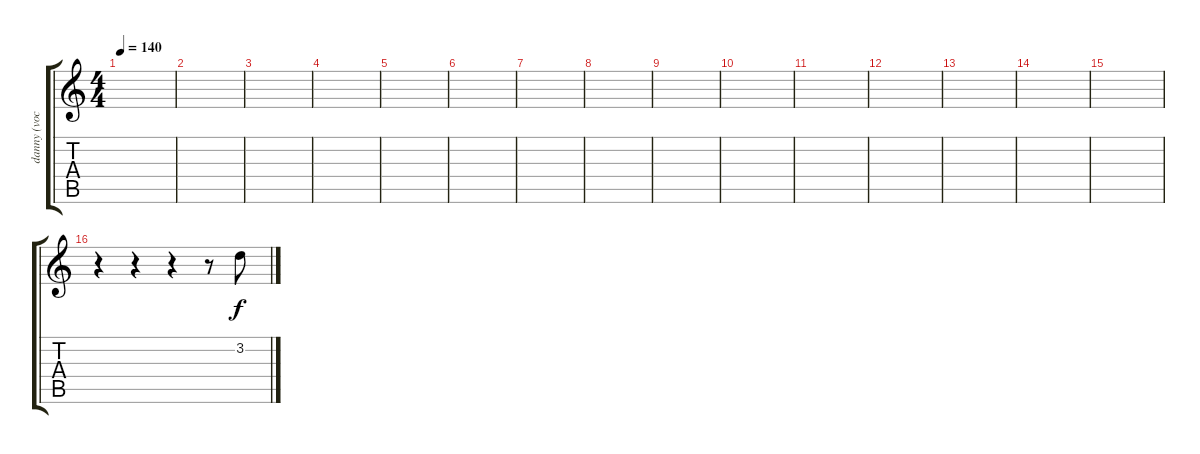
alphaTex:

\track ("danny (vocal)" "danny (voc") {instrument electricguitarmuted}
\staff {score tabs}
\tuning (E4 B3 G3 D3 A2 E2) {hide}
\ts (4 4)
\tempo 140
\clef g2
\ks c
|
|
|
|
|
|
|
|
|
|
|
|
|
|
|
r.4 r.4 r.4 r.8 3.2.8
